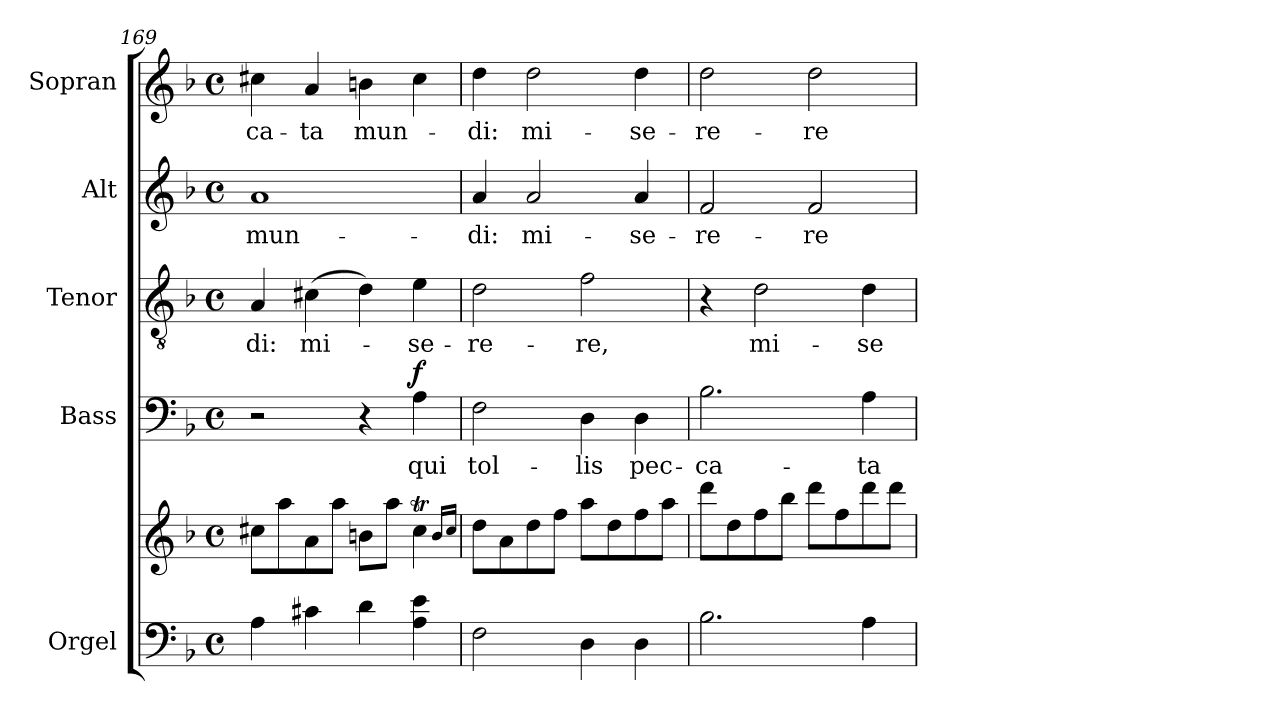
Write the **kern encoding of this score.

**kern	**kern	**kern	**text	**dynam	**kern	**text	**kern	**text	**kern	**text
*part5	*part5	*part4	*part4	*part4	*part3	*part3	*part2	*part2	*part1	*part1
*staff6	*staff5	*staff4	*staff4	*staff4	*staff3	*staff3	*staff2	*staff2	*staff1	*staff1
*I"Orgel	*	*I"Bass	*	*	*I"Tenor	*	*I"Alt	*	*I"Sopran	*
*I'Org.	*	*I'B	*	*	*I'T	*	*I'A	*	*I'S	*
*clefF4	*clefG2	*clefF4	*	*	*clefGv2	*	*clefG2	*	*clefG2	*
*k[b-]	*k[b-]	*k[b-]	*	*	*k[b-]	*	*k[b-]	*	*k[b-]	*
*F:	*F:	*F:	*	*	*F:	*	*F:	*	*F:	*
*M4/4	*M4/4	*M4/4	*	*	*M4/4	*	*M4/4	*	*M4/4	*
*met(c)	*met(c)	*met(c)	*	*	*met(c)	*	*met(c)	*	*met(c)	*
=169	=169	=169	=169	=169	=169	=169	=169	=169	=169	=169
!	!	!	!	!	!	!LO:LY:b	!	!LO:LY:b	!	!LO:LY:b
4A\	8cc#X\L	2r	.	.	4A/	-di:	1a	mun-	4cc#X\	-ca-
.	8aa\	.	.	.	.	.	.	.	.	.
!	!	!	!	!	!	!LO:LY:b	!	!	!	!LO:LY:b
4c#X\	8a\	.	.	.	(>4c#X\	mi-	.	.	4a/	-ta
.	8aa\J	.	.	.	.	.	.	.	.	.
!	!	!	!	!	!	!	!	!	!	!LO:LY:b
4d\	8bn\L	4r	.	.	4d\)	.	.	.	4bn\	mun-
.	8aa\J	.	.	.	.	.	.	.	.	.
!	!	!	!LO:LY:b	!LO:DY:a	!	!LO:LY:b	!	!	!	!
4A\ 4e\	4cc#t\	4A\	qui	f	4e\	-se-	.	.	4cc#\	.
.	16qb/LL	.	.	.	.	.	.	.	.	.
.	16qcc#/JJ	.	.	.	.	.	.	.	.	.
!!LO:LB:g=z
=170	=170	=170	=170	=170	=170	=170	=170	=170	=170	=170
!	!	!	!LO:LY:b	!	!	!LO:LY:b	!	!LO:LY:b	!	!LO:LY:b
2F\	8dd\L	2F\	tol-	.	2d\	-re-	4a/	-di:	4dd\	-di:
.	8a\	.	.	.	.	.	.	.	.	.
!	!	!	!	!	!	!	!	!LO:LY:b	!	!LO:LY:b
.	8dd\	.	.	.	.	.	2a/	mi-	2dd\	mi-
.	8ff\J	.	.	.	.	.	.	.	.	.
!	!	!	!LO:LY:b	!	!	!LO:LY:b	!	!	!	!
4D\	8aa\L	4D\	-lis	.	2f\	-re,	.	.	.	.
.	8dd\	.	.	.	.	.	.	.	.	.
!	!	!	!LO:LY:b	!	!	!	!	!LO:LY:b	!	!LO:LY:b
4D\	8ff\	4D\	pec-	.	.	.	4a/	-se-	4dd\	-se-
.	8aa\J	.	.	.	.	.	.	.	.	.
=171	=171	=171	=171	=171	=171	=171	=171	=171	=171	=171
!	!	!	!LO:LY:b	!	!	!	!	!LO:LY:b	!	!LO:LY:b
2.B-\	8ddd\L	2.B-\	-ca-	.	4r	.	2f/	-re-	2dd\	-re-
.	8dd\	.	.	.	.	.	.	.	.	.
!	!	!	!	!	!	!LO:LY:b	!	!	!	!
.	8ff\	.	.	.	2d\	mi-	.	.	.	.
.	8bb-\J	.	.	.	.	.	.	.	.	.
!	!	!	!	!	!	!	!	!LO:LY:b	!	!LO:LY:b
.	8ddd\L	.	.	.	.	.	2f/	-re	2dd\	-re
.	8ff\	.	.	.	.	.	.	.	.	.
!	!	!	!LO:LY:b	!	!	!LO:LY:b	!	!	!	!
4A\	8ddd\	4A\	-ta	.	4d\	-se-	.	.	.	.
.	8ddd\J	.	.	.	.	.	.	.	.	.
=	=	=	=	=	=	=	=	=	=	=
*-	*-	*-	*-	*-	*-	*-	*-	*-	*-	*-
